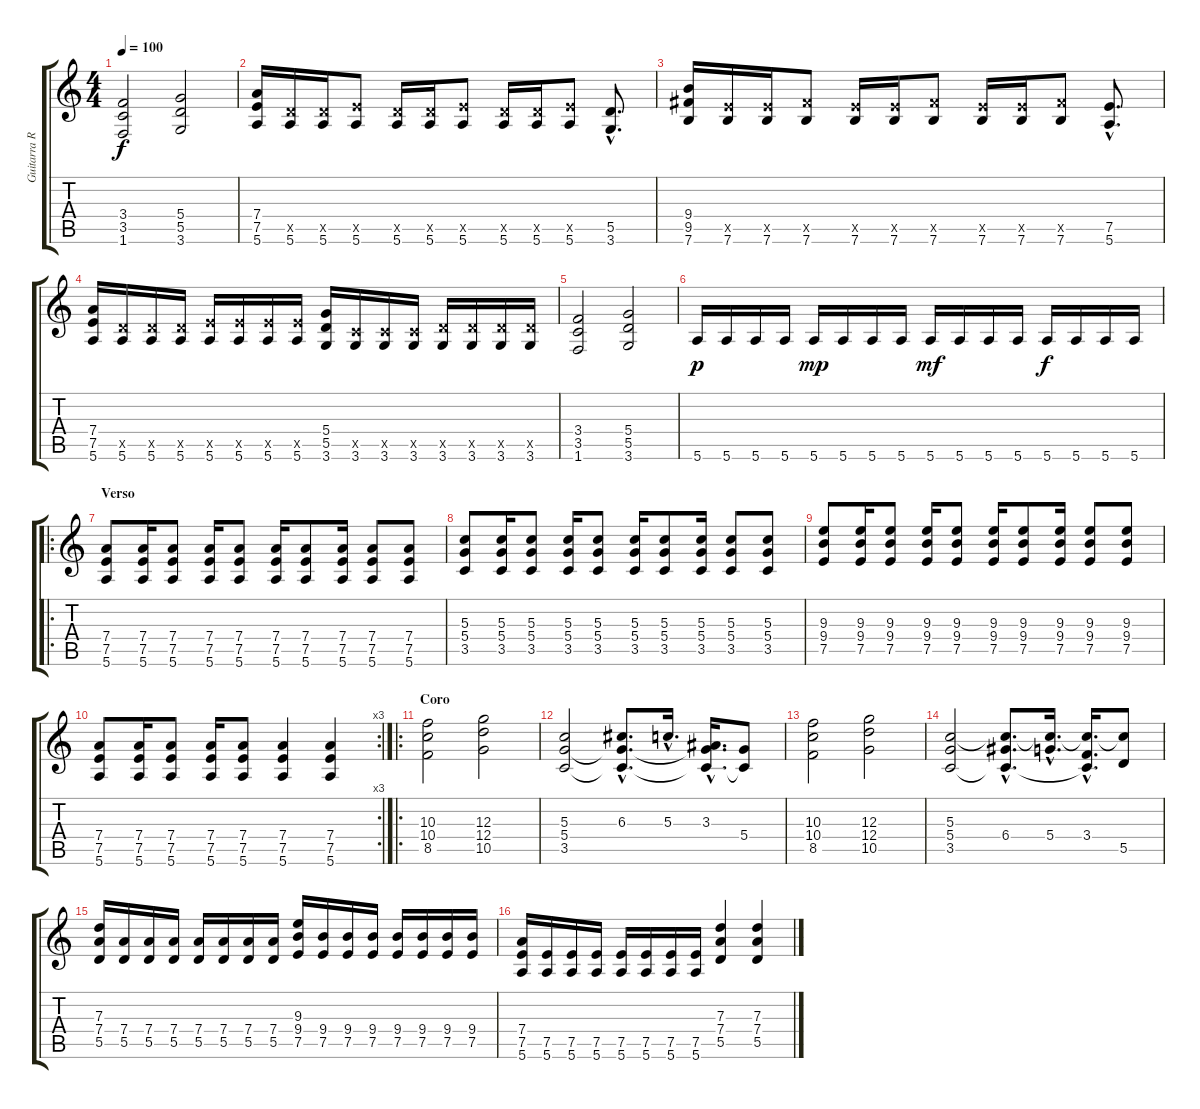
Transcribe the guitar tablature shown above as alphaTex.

\track ("Guitarra Ritmica" "Guitarra R") {instrument distortionguitar}
\staff {score tabs}
\tuning (E4 B3 G3 D3 A2 E2) {hide}
\ts (4 4)
\tempo 100
\clef g2
\ks c
(3.4 3.5 1.6).2{dy f} (5.4 5.5 3.6).2 |
(7.4 7.5 5.6).16 (5.5{x} 5.6).16 (5.5{x} 5.6).16 (7.5{x} 5.6).8 (5.5{x} 5.6).16 (5.5{x} 5.6).16 (7.5{x} 5.6).8 (5.5{x} 5.6).16 (5.5{x} 5.6).16 (7.5{x} 5.6).8 (5.5{hac} 3.6{hac}).8{d} |
(9.4 9.5 7.6).16 (7.5{x} 7.6).16 (7.5{x} 7.6).16 (9.5{x} 7.6).8 (7.5{x} 7.6).16 (7.5{x} 7.6).16 (9.5{x} 7.6).8 (7.5{x} 7.6).16 (7.5{x} 7.6).16 (9.5{x} 7.6).8 (7.5{hac} 5.6{hac}).8{d} |
(7.4 7.5 5.6).16 (5.5{x} 5.6).16 (5.5{x} 5.6).16 (5.5{x} 5.6).16 (7.5{x} 5.6).16 (7.5{x} 5.6).16 (7.5{x} 5.6).16 (7.5{x} 5.6).16 (5.4 5.5 3.6).16 (3.5{x} 3.6).16 (3.5{x} 3.6).16 (3.5{x} 3.6).16 (5.5{x} 3.6).16 (5.5{x} 3.6).16 (5.5{x} 3.6).16 (5.5{x} 3.6).16 |
(3.4 3.5 1.6).2 (5.4 5.5 3.6).2 |
5.6.16{dy p} 5.6.16 5.6.16 5.6.16 5.6.16{dy mp} 5.6.16 5.6.16 5.6.16 5.6.16{dy mf} 5.6.16 5.6.16 5.6.16 5.6.16{dy f} 5.6.16 5.6.16 5.6.16 |
\ro
\section ("" "Verso")
(7.4 7.5 5.6).8 (7.4 7.5 5.6).16 (7.4 7.5 5.6).8 (7.4 7.5 5.6).16 (7.4 7.5 5.6).8 (7.4 7.5 5.6).16 (7.4 7.5 5.6).8 (7.4 7.5 5.6).16 (7.4 7.5 5.6).8 (7.4 7.5 5.6).8 |
(5.3 5.4 3.5).8 (5.3 5.4 3.5).16 (5.3 5.4 3.5).8 (5.3 5.4 3.5).16 (5.3 5.4 3.5).8 (5.3 5.4 3.5).16 (5.3 5.4 3.5).8 (5.3 5.4 3.5).16 (5.3 5.4 3.5).8 (5.3 5.4 3.5).8 |
(9.3 9.4 7.5).8 (9.3 9.4 7.5).16 (9.3 9.4 7.5).8 (9.3 9.4 7.5).16 (9.3 9.4 7.5).8 (9.3 9.4 7.5).16 (9.3 9.4 7.5).8 (9.3 9.4 7.5).16 (9.3 9.4 7.5).8 (9.3 9.4 7.5).8 |
\rc 3
(7.4 7.5 5.6).8 (7.4 7.5 5.6).16 (7.4 7.5 5.6).8 (7.4 7.5 5.6).16 (7.4 7.5 5.6).8 (7.4 7.5 5.6).4 (7.4 7.5 5.6).4 |
\ro
\section ("" "Coro")
(10.3 10.4 8.5).2 (12.3 12.4 10.5).2 |
(5.3 5.4 3.5).2 (6.3{hac} 5.4{hac t} 3.5{hac t}).8{d} 5.3{hac}.16{d} (3.3{hac} 5.4{hac t} 3.5{hac t}).16{d} (5.4 3.5{t}).8 |
(10.3 10.4 8.5).2 (12.3 12.4 10.5).2 |
(5.3 5.4 3.5).2 (5.3{hac t} 6.4{hac} 3.5{hac t}).8{d} (5.3{hac t} 5.4{hac}).16{d} (5.3{hac t} 3.4{hac} 3.5{hac t}).16{d} (5.3{t} 5.5).8 |
(7.3 7.4 5.5).16 (7.4 5.5).16 (7.4 5.5).16 (7.4 5.5).16 (7.4 5.5).16 (7.4 5.5).16 (7.4 5.5).16 (7.4 5.5).16 (9.3 9.4 7.5).16 (9.4 7.5).16 (9.4 7.5).16 (9.4 7.5).16 (9.4 7.5).16 (9.4 7.5).16 (9.4 7.5).16 (9.4 7.5).16 |
(7.4 7.5 5.6).16 (7.5 5.6).16 (7.5 5.6).16 (7.5 5.6).16 (7.5 5.6).16 (7.5 5.6).16 (7.5 5.6).16 (7.5 5.6).16 (7.3 7.4 5.5).4 (7.3 7.4 5.5).4
